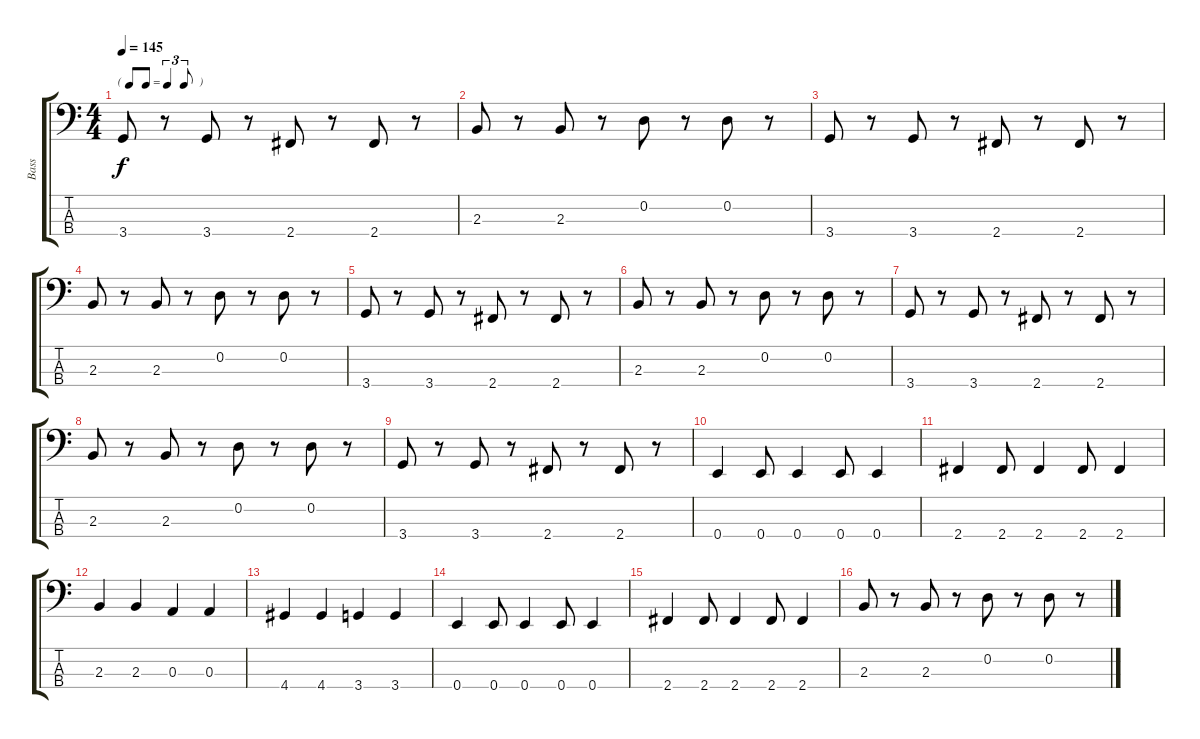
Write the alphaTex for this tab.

\track ("Bass" "Bass") {instrument electricbassfinger}
\staff {score tabs}
\tuning (G2 D2 A1 E1) {hide}
\ts (4 4)
\tf triplet8th
\tempo 145
\clef f4
\ks c
3.4.8{dy f} r.8 3.4.8 r.8 2.4.8 r.8 2.4.8 r.8 |
2.3.8 r.8 2.3.8 r.8 0.2.8 r.8 0.2.8 r.8 |
3.4.8 r.8 3.4.8 r.8 2.4.8 r.8 2.4.8 r.8 |
2.3.8 r.8 2.3.8 r.8 0.2.8 r.8 0.2.8 r.8 |
3.4.8 r.8 3.4.8 r.8 2.4.8 r.8 2.4.8 r.8 |
2.3.8 r.8 2.3.8 r.8 0.2.8 r.8 0.2.8 r.8 |
3.4.8 r.8 3.4.8 r.8 2.4.8 r.8 2.4.8 r.8 |
2.3.8 r.8 2.3.8 r.8 0.2.8 r.8 0.2.8 r.8 |
3.4.8 r.8 3.4.8 r.8 2.4.8 r.8 2.4.8 r.8 |
0.4.4 0.4.8 0.4.4 0.4.8 0.4.4 |
2.4.4 2.4.8 2.4.4 2.4.8 2.4.4 |
2.3.4 2.3.4 0.3.4 0.3.4 |
4.4.4 4.4.4 3.4.4 3.4.4 |
0.4.4 0.4.8 0.4.4 0.4.8 0.4.4 |
2.4.4 2.4.8 2.4.4 2.4.8 2.4.4 |
2.3.8 r.8 2.3.8 r.8 0.2.8 r.8 0.2.8 r.8
